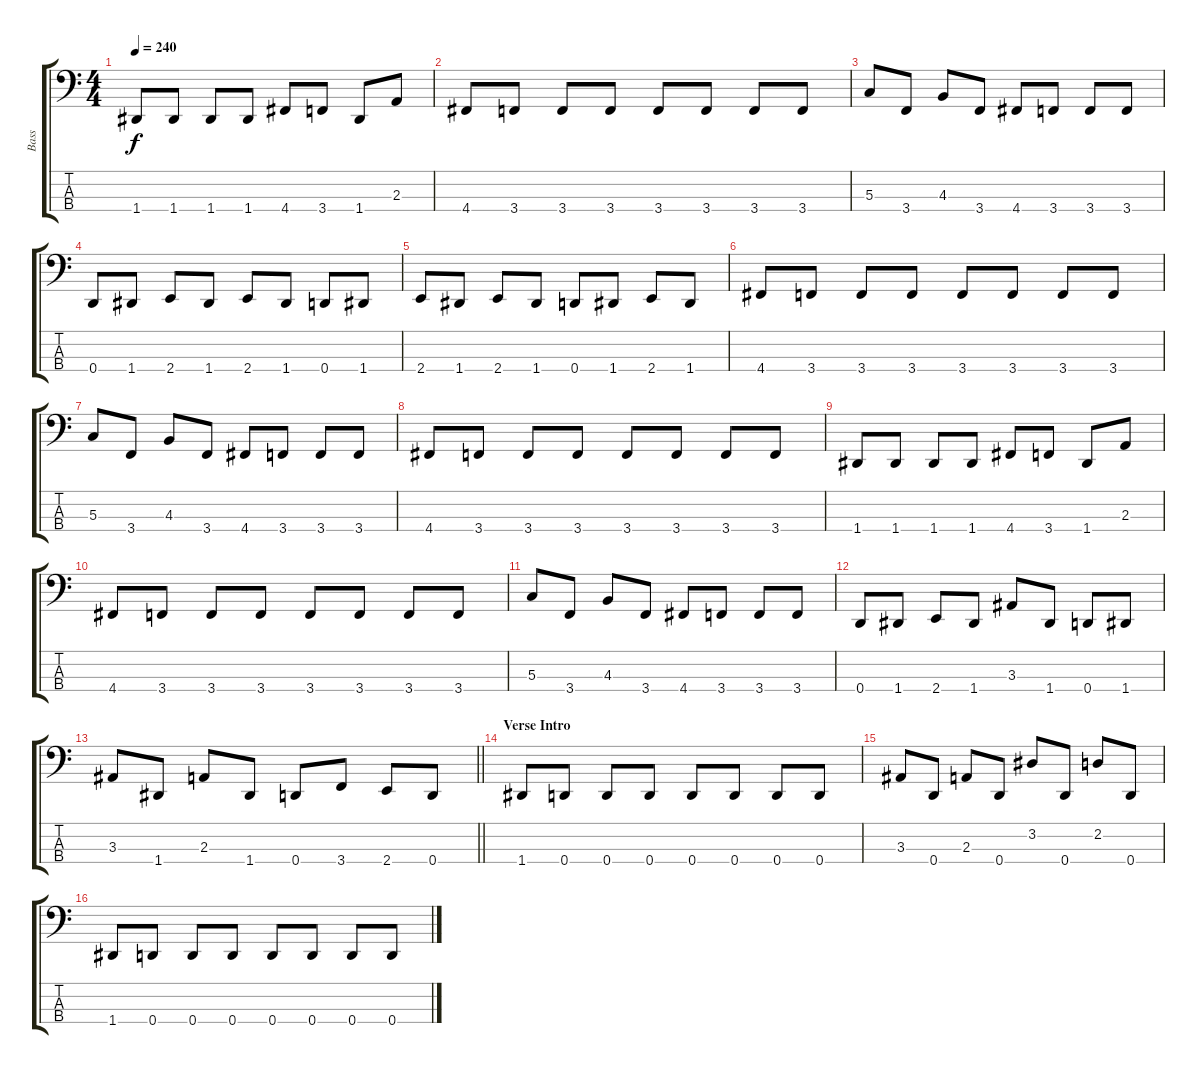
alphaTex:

\track ("Bass" "Bass") {instrument electricbasspick}
\staff {score tabs}
\tuning (F2 C2 G1 D1) {hide}
\ts (4 4)
\tempo 240
\clef f4
\ks c
1.4.8{dy f} 1.4.8 1.4.8 1.4.8 4.4.8 3.4.8 1.4.8 2.3.8 |
4.4.8 3.4.8 3.4.8 3.4.8 3.4.8 3.4.8 3.4.8 3.4.8 |
5.3.8 3.4.8 4.3.8 3.4.8 4.4.8 3.4.8 3.4.8 3.4.8 |
0.4.8 1.4.8 2.4.8 1.4.8 2.4.8 1.4.8 0.4.8 1.4.8 |
2.4.8 1.4.8 2.4.8 1.4.8 0.4.8 1.4.8 2.4.8 1.4.8 |
4.4.8 3.4.8 3.4.8 3.4.8 3.4.8 3.4.8 3.4.8 3.4.8 |
5.3.8 3.4.8 4.3.8 3.4.8 4.4.8 3.4.8 3.4.8 3.4.8 |
4.4.8 3.4.8 3.4.8 3.4.8 3.4.8 3.4.8 3.4.8 3.4.8 |
1.4.8 1.4.8 1.4.8 1.4.8 4.4.8 3.4.8 1.4.8 2.3.8 |
4.4.8 3.4.8 3.4.8 3.4.8 3.4.8 3.4.8 3.4.8 3.4.8 |
5.3.8 3.4.8 4.3.8 3.4.8 4.4.8 3.4.8 3.4.8 3.4.8 |
0.4.8 1.4.8 2.4.8 1.4.8 3.3.8 1.4.8 0.4.8 1.4.8 |
\barLineRight lightlight
3.3.8 1.4.8 2.3.8 1.4.8 0.4.8 3.4.8 2.4.8 0.4.8 |
\section ("" "Verse Intro")
1.4.8 0.4.8 0.4.8 0.4.8 0.4.8 0.4.8 0.4.8 0.4.8 |
3.3.8 0.4.8 2.3.8 0.4.8 3.2.8 0.4.8 2.2.8 0.4.8 |
1.4.8 0.4.8 0.4.8 0.4.8 0.4.8 0.4.8 0.4.8 0.4.8
